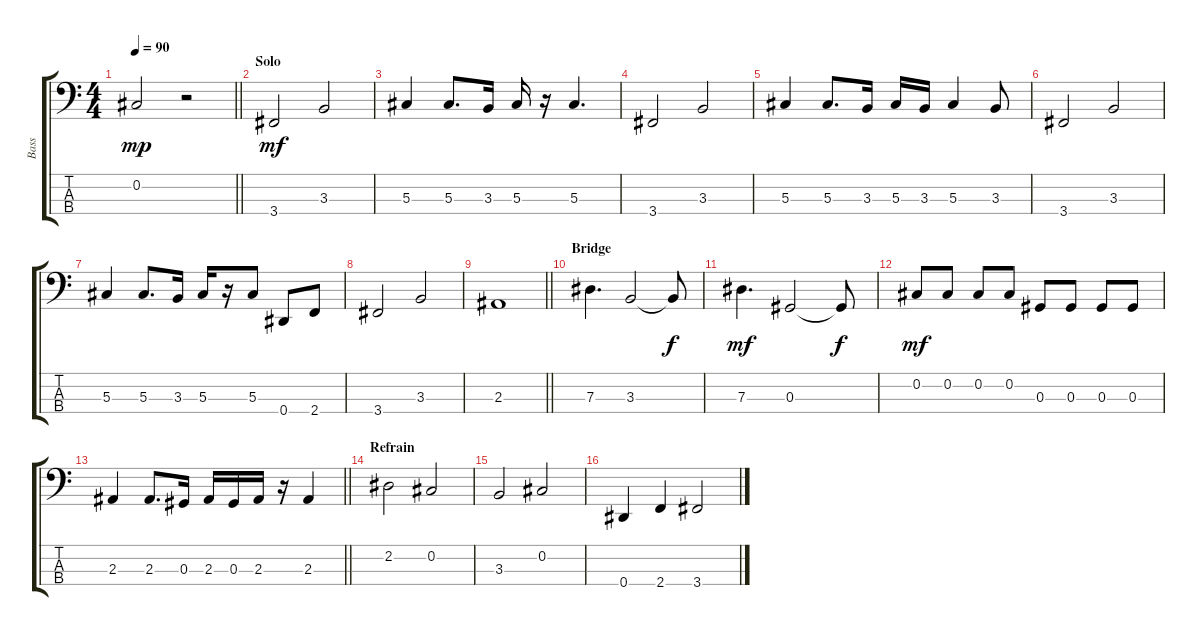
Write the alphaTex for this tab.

\track ("Bass" "Bass") {instrument electricbassfinger}
\staff {score tabs}
\tuning (Gb2 Db2 Ab1 Eb1) {hide}
\ts (4 4)
\tempo 90
\clef f4
\barLineRight lightlight
\ks c
0.2.2{dy mp} r.2 |
\section ("" "Solo")
3.4.2{dy mf} 3.3.2 |
5.3.4 5.3.8{d} 3.3.16 5.3.16 r.16 5.3.4{d} |
3.4.2 3.3.2 |
5.3.4 5.3.8{d} 3.3.16 5.3.16 3.3.16 5.3.4 3.3.8 |
3.4.2 3.3.2 |
5.3.4 5.3.8{d} 3.3.16 5.3.16 r.16 5.3.8 0.4.8 2.4.8 |
3.4.2 3.3.2 |
\barLineRight lightlight
2.3.1 |
\section ("" "Bridge")
7.3.4{d} 3.3.2 3.3{t}.8{dy f} |
7.3.4{d dy mf} 0.3.2 0.3{t}.8{dy f} |
0.2.8{dy mf} 0.2.8 0.2.8 0.2.8 0.3.8 0.3.8 0.3.8 0.3.8 |
\barLineRight lightlight
2.3.4 2.3.8{d} 0.3.16 2.3.16 0.3.16 2.3.16 r.16 2.3.4 |
\section ("" "Refrain")
2.2.2 0.2.2 |
3.3.2 0.2.2 |
0.4.4 2.4.4 3.4.2
